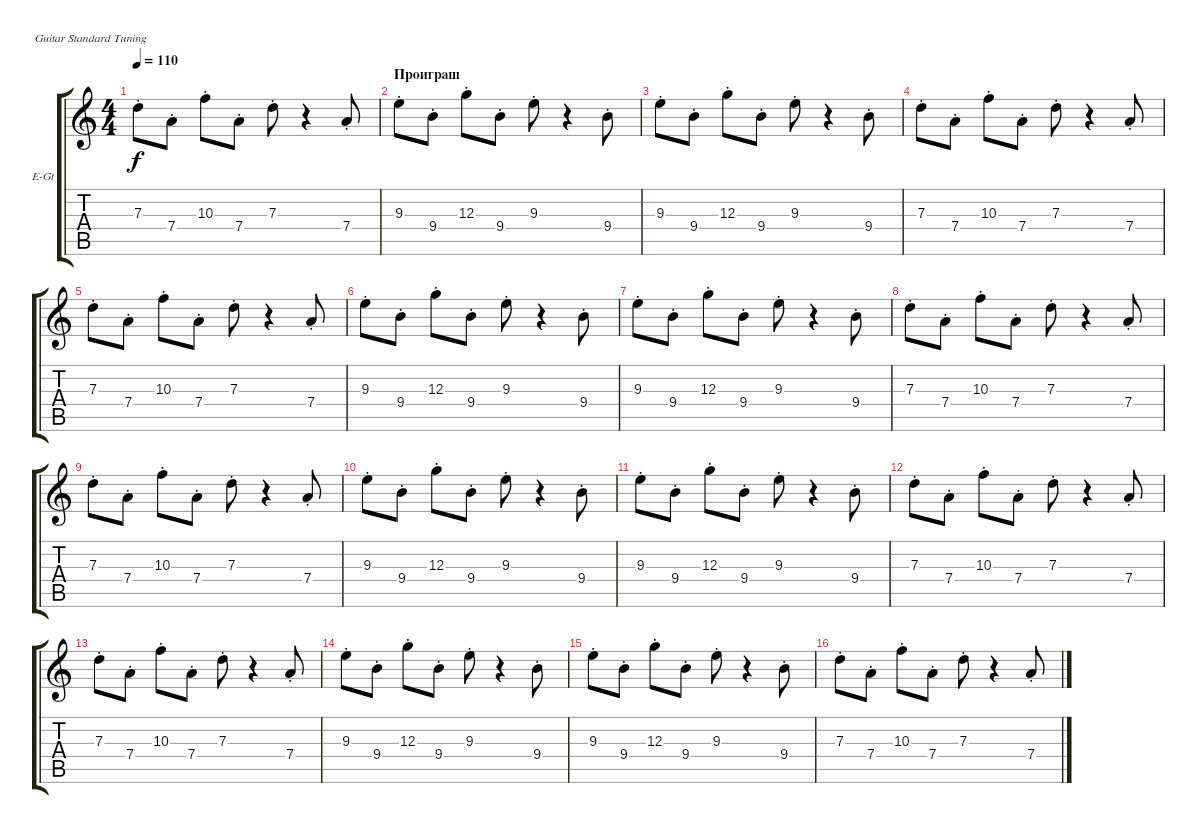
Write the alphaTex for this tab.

\defaultSystemsLayout 4
\bracketExtendMode groupsimilarinstruments
\firstSystemTrackNameOrientation horizontal
\otherSystemsTrackNameOrientation horizontal
\track ("Г. Каспарян" "E-Gt") {instrument electricguitarclean}
\staff {score tabs}
\tuning (E4 B3 G3 D3 A2 E2)
\ts (4 4)
\tempo 110
\clef g2
\ks c
7.3{st}.8{dy f} 7.4{st}.8 10.3{st}.8 7.4{st}.8 7.3{st}.8 r.4 7.4{st}.8 |
\section ("" "Проиграш")
9.3{st}.8 9.4{st}.8 12.3{st}.8 9.4{st}.8 9.3{st}.8 r.4 9.4{st}.8 |
9.3{st}.8 9.4{st}.8 12.3{st}.8 9.4{st}.8 9.3{st}.8 r.4 9.4{st}.8 |
7.3{st}.8 7.4{st}.8 10.3{st}.8 7.4{st}.8 7.3{st}.8 r.4 7.4{st}.8 |
7.3{st}.8 7.4{st}.8 10.3{st}.8 7.4{st}.8 7.3{st}.8 r.4 7.4{st}.8 |
9.3{st}.8 9.4{st}.8 12.3{st}.8 9.4{st}.8 9.3{st}.8 r.4 9.4{st}.8 |
9.3{st}.8 9.4{st}.8 12.3{st}.8 9.4{st}.8 9.3{st}.8 r.4 9.4{st}.8 |
7.3{st}.8 7.4{st}.8 10.3{st}.8 7.4{st}.8 7.3{st}.8 r.4 7.4{st}.8 |
7.3{st}.8 7.4{st}.8 10.3{st}.8 7.4{st}.8 7.3{st}.8 r.4 7.4{st}.8 |
9.3{st}.8 9.4{st}.8 12.3{st}.8 9.4{st}.8 9.3{st}.8 r.4 9.4{st}.8 |
9.3{st}.8 9.4{st}.8 12.3{st}.8 9.4{st}.8 9.3{st}.8 r.4 9.4{st}.8 |
7.3{st}.8 7.4{st}.8 10.3{st}.8 7.4{st}.8 7.3{st}.8 r.4 7.4{st}.8 |
7.3{st}.8 7.4{st}.8 10.3{st}.8 7.4{st}.8 7.3{st}.8 r.4 7.4{st}.8 |
9.3{st}.8 9.4{st}.8 12.3{st}.8 9.4{st}.8 9.3{st}.8 r.4 9.4{st}.8 |
9.3{st}.8 9.4{st}.8 12.3{st}.8 9.4{st}.8 9.3{st}.8 r.4 9.4{st}.8 |
7.3{st}.8 7.4{st}.8 10.3{st}.8 7.4{st}.8 7.3{st}.8 r.4 7.4{st}.8
